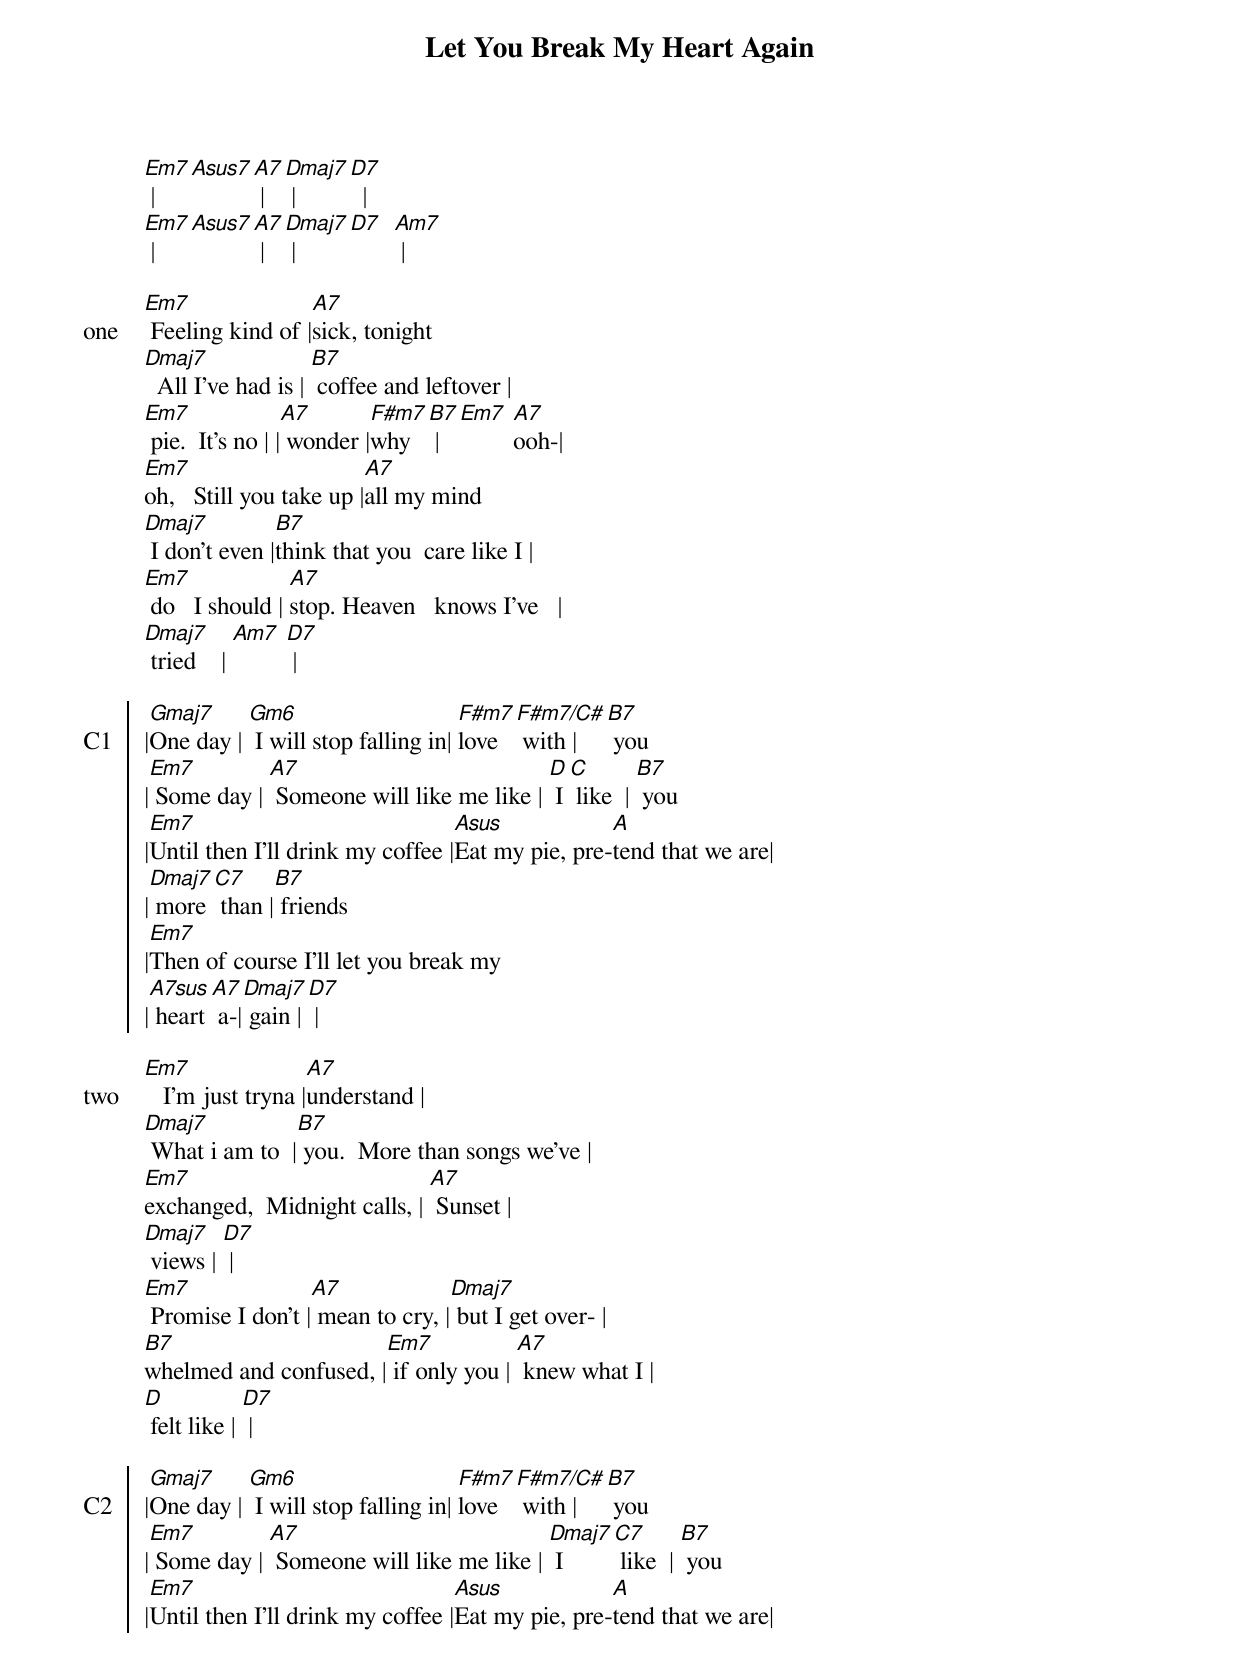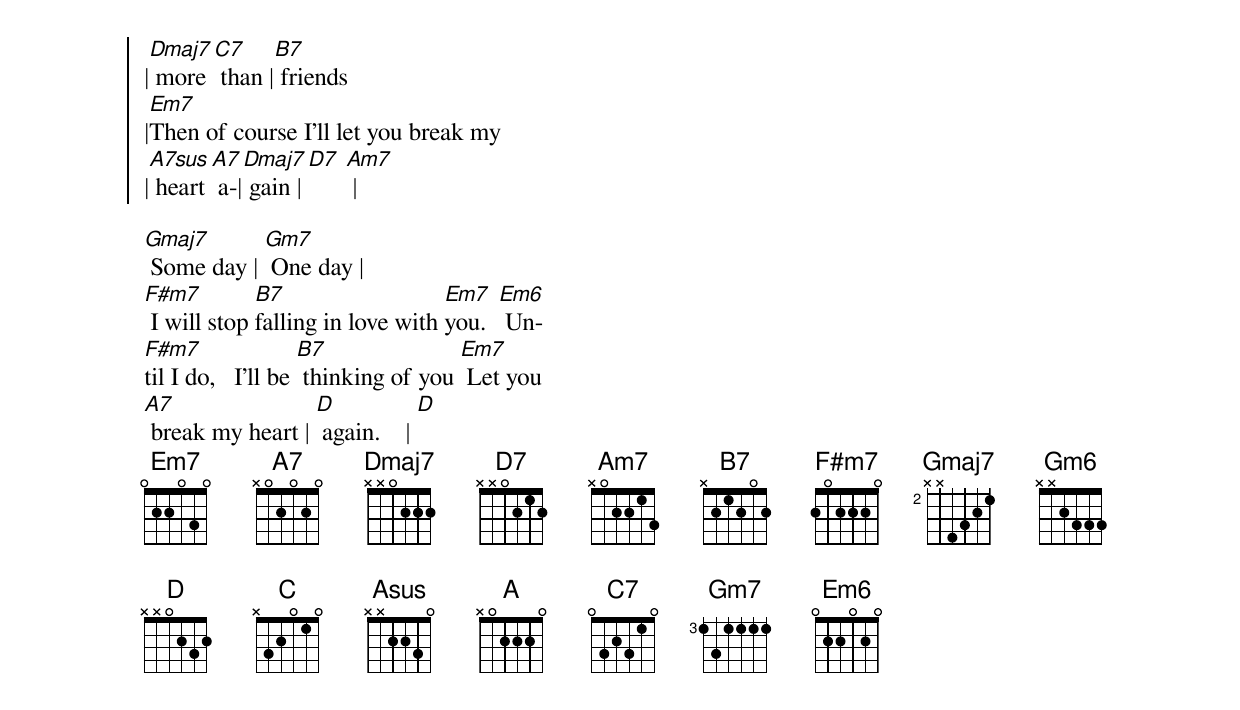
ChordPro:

{t: Let You Break My Heart Again}
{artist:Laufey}
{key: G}

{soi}
[Em7] | [Asus7][A7] | [Dmaj7] | [D7]  |
[Em7] | [Asus7][A7] | [Dmaj7] | [D7]  [Am7] |
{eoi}

{start_of_verse: one}
[Em7] Feeling kind of |[A7]sick, tonight
[Dmaj7]  All I’ve had is | [B7] coffee and leftover |
[Em7] pie.  It’s no | |[A7] wonder |[F#m7]why [B7] | [Em7] [A7]ooh-|
[Em7]oh,   Still you take up |[A7]all my mind
[Dmaj7] I don’t even |[B7]think that you  care like I |
[Em7] do   I should | [A7]stop. Heaven   knows I've   |
[Dmaj7] tried    | [Am7] [D7] |
{end_of_verse}

{start_of_chorus: C1}
|[Gmaj7]One day | [Gm6] I will stop falling in| [F#m7]love [F#m7/C#] with | [B7] you
|[Em7] Some day | [A7] Someone will like me like | [D] I [C] like  | [B7] you
|[Em7]Until then I’ll drink my coffee |[Asus]Eat my pie, pre-[A]tend that we are|
|[Dmaj7] more [C7] than |[B7] friends
|[Em7]Then of course I’ll let you break my
|[A7sus] heart [A7] a-|[Dmaj7] gain | [D7] |
{end_of_chorus}

{start_of_verse: two}
[Em7]   I’m just tryna |[A7]understand |
[Dmaj7] What i am to  |[B7] you.  More than songs we’ve |
[Em7]exchanged,  Midnight calls, | [A7] Sunset |
[Dmaj7] views | [D7] |
[Em7] Promise I don’t |[A7] mean to cry, |[Dmaj7] but I get over- |
[B7]whelmed and confused, |[Em7] if only you | [A7] knew what I |
[D] felt like | [D7] |
{end_of_verse}

{start_of_chorus: C2}
|[Gmaj7]One day | [Gm6] I will stop falling in| [F#m7]love [F#m7/C#] with | [B7] you
|[Em7] Some day | [A7] Someone will like me like | [Dmaj7] I [C7] like  | [B7] you
|[Em7]Until then I’ll drink my coffee |[Asus]Eat my pie, pre-[A]tend that we are|
|[Dmaj7] more [C7] than |[B7] friends
|[Em7]Then of course I’ll let you break my
|[A7sus] heart [A7] a-|[Dmaj7] gain | [D7] [Am7] |
{end_of_chorus}

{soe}
[Gmaj7] Some day | [Gm7] One day |
[F#m7] I will stop [B7]falling in love with [Em7]you.  [Em6] Un-
[F#m7]til I do,   I’ll be [B7] thinking of you [Em7] Let you
[A7] break my heart | [D] again.    | [D]
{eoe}
